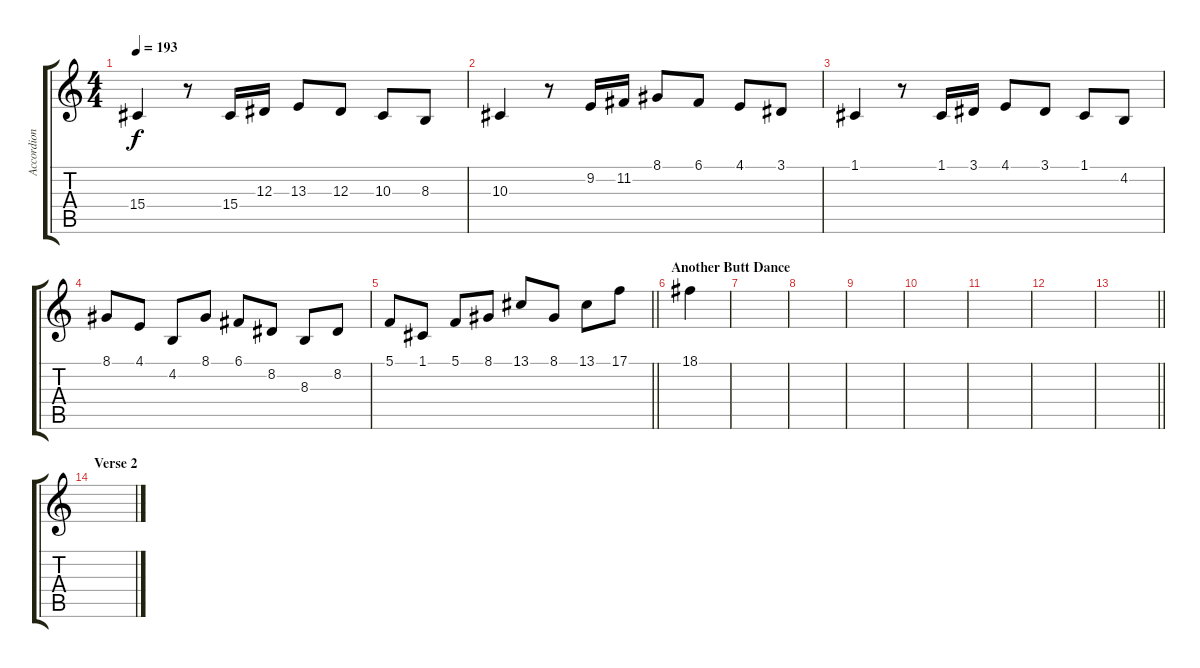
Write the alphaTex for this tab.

\track ("Accordion" "Accordion") {instrument accordion}
\staff {score tabs}
\tuning (C4 G3 Eb3 Bb2 F2 C2) {hide}
\ts (4 4)
\tempo 193
\clef g2
\ks c
15.4.4{dy f} r.8 15.4.16 12.3.16 13.3.8 12.3.8 10.3.8 8.3.8 |
10.3.4 r.8 9.2.16 11.2.16 8.1.8 6.1.8 4.1.8 3.1.8 |
1.1.4 r.8 1.1.16 3.1.16 4.1.8 3.1.8 1.1.8 4.2.8 |
8.1.8 4.1.8 4.2.8 8.1.8 6.1.8 8.2.8 8.3.8 8.2.8 |
\barLineRight lightlight
5.1.8 1.1.8 5.1.8 8.1.8 13.1.8 8.1.8 13.1.8 17.1.8 |
\section ("" "Another Butt Dance")
18.1.4 |
|
|
|
|
|
|
\barLineRight lightlight
|
\section ("" "Verse 2")
